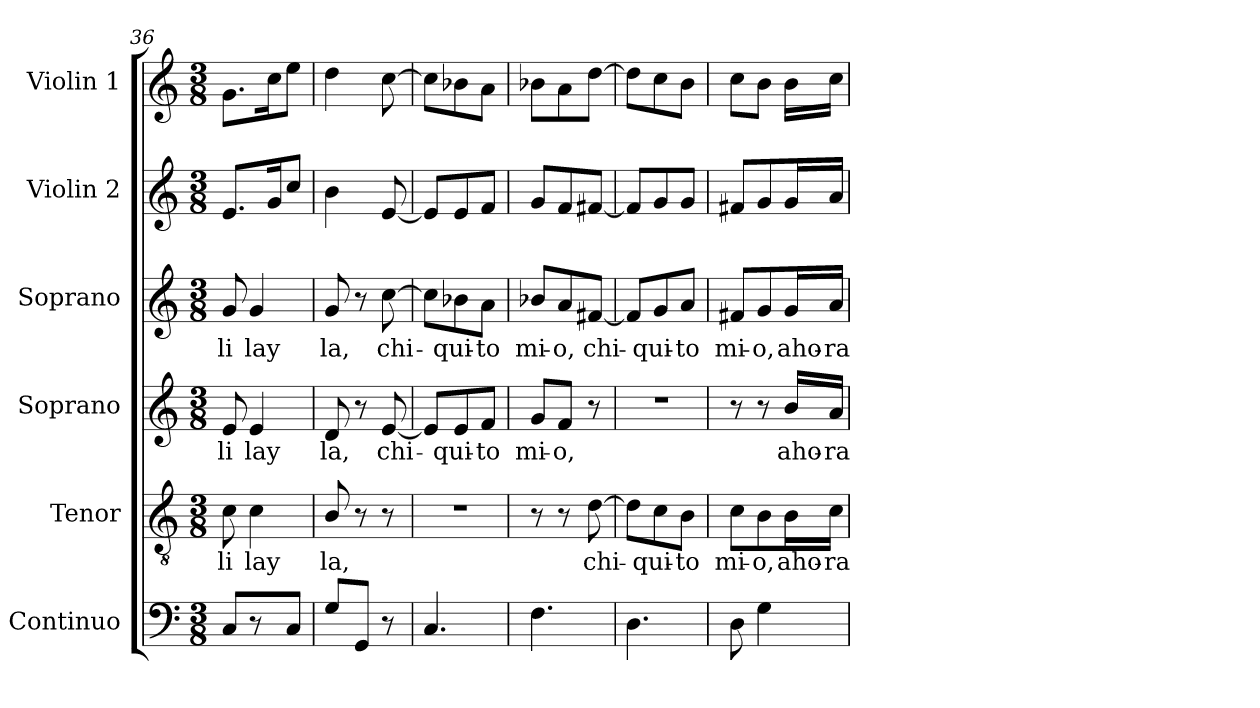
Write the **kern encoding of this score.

**kern	**kern	**text	**kern	**text	**kern	**text	**kern	**kern
*part6	*part5	*part5	*part4	*part4	*part3	*part3	*part2	*part1
*staff6	*staff5	*staff5	*staff4	*staff4	*staff3	*staff3	*staff2	*staff1
*I"Continuo	*I"Tenor	*	*I"Soprano	*	*I"Soprano	*	*I"Violin 2	*I"Violin 1
*I'Cont.	*I'T.	*	*I'A.	*	*I'S.	*	*I'Vln. 2	*I'Vln. 1
*clefF4	*clefGv2	*	*clefG2	*	*clefG2	*	*clefG2	*clefG2
*	*ITrd7c12	*	*	*	*	*	*	*
*k[]	*k[]	*	*k[]	*	*k[]	*	*k[]	*k[]
*C:	*C:	*	*C:	*	*C:	*	*C:	*C:
*M3/8	*M3/8	*	*M3/8	*	*M3/8	*	*M3/8	*M3/8
=36	=36	=36	=36	=36	=36	=36	=36	=36
!	!	!LO:LY:b:color=#000000	!	!	!	!	!	!
!	!	!	!	!LO:LY:b:color=#000000	!	!	!	!
!	!	!	!	!	!	!LO:LY:b:color=#000000	!	!
8Ci/L	8Ci\	li	8ei/	li	8gi/	li	8.ei/L	8.gi\L
!	!	!LO:LY:b:color=#000000	!	!	!	!	!	!
!	!	!	!	!LO:LY:b:color=#000000	!	!	!	!
!	!	!	!	!	!	!LO:LY:b:color=#000000	!	!
8r	4Ci\	lay	4ei/	lay	4gi/	lay	.	.
.	.	.	.	.	.	.	16gi/k	16cci\k
8Ci/J	.	.	.	.	.	.	8cci/J	8eei\J
=37	=37	=37	=37	=37	=37	=37	=37	=37
!	!	!LO:LY:b:color=#000000	!	!	!	!	!	!
!	!	!	!	!LO:LY:b:color=#000000	!	!	!	!
!	!	!	!	!	!	!LO:LY:b:color=#000000	!	!
8Gi/L	8BBi/	la,	8di/	la,	8gi/	la,	4bi\	4ddi\
8GGi/J	8r	.	8r	.	8r	.	.	.
!	!	!LO:LY:b:color=#000000	!	!	!	!	!	!
!	!	!	!	!LO:LY:b:color=#000000	!	!	!	!
!	!	!	!	!	!	!LO:LY:b:color=#000000	!	!
8r	8r	chi-	[8ei/	chi-	[8cci\	chi-	[8ei/	[8cci\
=38	=38	=38	=38	=38	=38	=38	=38	=38
!	!LO:N:vis=1	!	!	!	!	!	!	!
4.Ci/	4.r	.	8ei/L]	.	8cci\L]	.	8ei/L]	8cci\L]
!	!	!	!	!LO:LY:b:color=#000000	!	!	!	!
!	!	!	!	!	!	!LO:LY:b:color=#000000	!	!
.	.	.	8ei/	-qui-	8b-Xi\	-qui-	8ei/	8b-Xi\
!	!	!	!	!LO:LY:b:color=#000000	!	!	!	!
!	!	!	!	!	!	!LO:LY:b:color=#000000	!	!
.	.	.	8fi/J	-to	8ai\J	-to	8fi/J	8ai\J
=39	=39	=39	=39	=39	=39	=39	=39	=39
!	!	!LO:LY:b:color=#000000	!	!	!	!	!	!
!	!	!	!	!LO:LY:b:color=#000000	!	!	!	!
!	!	!	!	!	!	!LO:LY:b:color=#000000	!	!
4.Fi\	8r	mi-	8gi/L	mi-	8b-Xi/L	mi-	8gi/L	8b-Xi\L
!	!	!LO:LY:b:color=#000000	!	!	!	!	!	!
!	!	!	!	!LO:LY:b:color=#000000	!	!	!	!
!	!	!	!	!	!	!LO:LY:b:color=#000000	!	!
.	8r	-o,	8fi/J	-o,	8ai/	-o,	8fi/	8ai\
!	!	!LO:LY:b:color=#000000	!	!	!	!	!	!
!	!	!	!	!	!	!LO:LY:b:color=#000000	!	!
.	[8Di\	chi-	8r	.	[8f#Xi/J	chi-	[8f#Xi/J	[8ddi\J
=40	=40	=40	=40	=40	=40	=40	=40	=40
!	!	!	!LO:N:vis=1	!	!	!	!	!
4.Di\	8Di\L]	.	4.r	.	8f#i/L]	.	8f#i/L]	8ddi\L]
!	!	!LO:LY:b:color=#000000	!	!	!	!	!	!
!	!	!	!	!	!	!LO:LY:b:color=#000000	!	!
.	8Ci\	-qui-	.	.	8gi/	-qui-	8gi/	8cci\
!	!	!LO:LY:b:color=#000000	!	!	!	!	!	!
!	!	!	!	!	!	!LO:LY:b:color=#000000	!	!
.	8BBi\J	-to	.	.	8ai/J	-to	8gi/J	8bi\J
=41	=41	=41	=41	=41	=41	=41	=41	=41
!	!	!LO:LY:b:color=#000000	!	!	!	!	!	!
!	!	!	!	!	!	!LO:LY:b:color=#000000	!	!
8Di\	8Ci\L	mi-	8r	.	8f#Xi/L	mi-	8f#Xi/L	8cci\L
!	!	!LO:LY:b:color=#000000	!	!	!	!	!	!
!	!	!	!	!LO:LY:b:color=#000000	!	!	!	!
!	!	!	!	!	!	!LO:LY:b:color=#000000	!	!
4Gi\	8BBi\	-o,	8r	o,	8gi/	-o,	8gi/	8bi\J
!	!	!LO:LY:b:color=#000000	!	!	!	!	!	!
!	!	!	!	!LO:LY:b:color=#000000	!	!	!	!
!	!	!	!	!	!	!LO:LY:b:color=#000000	!	!
.	16BBi\L	aho-	16bi/LL	aho-	16gi/L	aho-	16gi/L	16bi\LL
!	!	!LO:LY:b:color=#000000	!	!	!	!	!	!
!	!	!	!	!LO:LY:b:color=#000000	!	!	!	!
!	!	!	!	!	!	!LO:LY:b:color=#000000	!	!
.	16Ci\JJ	-ra	16ai/JJ	-ra	16ai/JJ	-ra	16ai/JJ	16cci\JJ
=	=	=	=	=	=	=	=	=
*-	*-	*-	*-	*-	*-	*-	*-	*-
